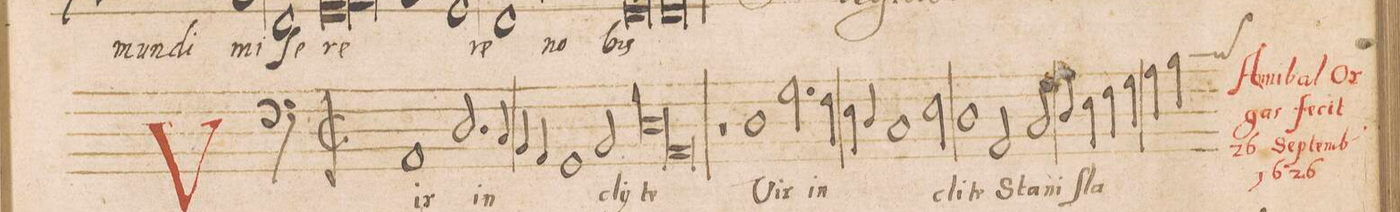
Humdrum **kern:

**kern	**text
*I"BASSVS	*
*clefF4	*
*k[]	*
*met(C|)	*
*M2/1	*
1AA	Vir
*2\right	*
2.D/	.
4C/	in-
=2	=2
4BB/	.
4AA/	.
1GG	.
2BB/	-cly-
=3-	=3-
*lig	*
1D	-te
1AA	.
*Xlig	*
=4	=4
1r	.
1D	Vir
=5-	=5-
2.G\	.
4F\	in-
4E\	.
4D/	.
1C/	.
=6-	=6-
2E\	-cli-
1D	-te
=7-	=7-
2AA/	Sta-
2C/	-ni-
4D/	.
4E\	-ſla-
4F\	.
4G\	.
=8	=8
4A\	.
4B\	.
*custos:c	*
*-	*-
